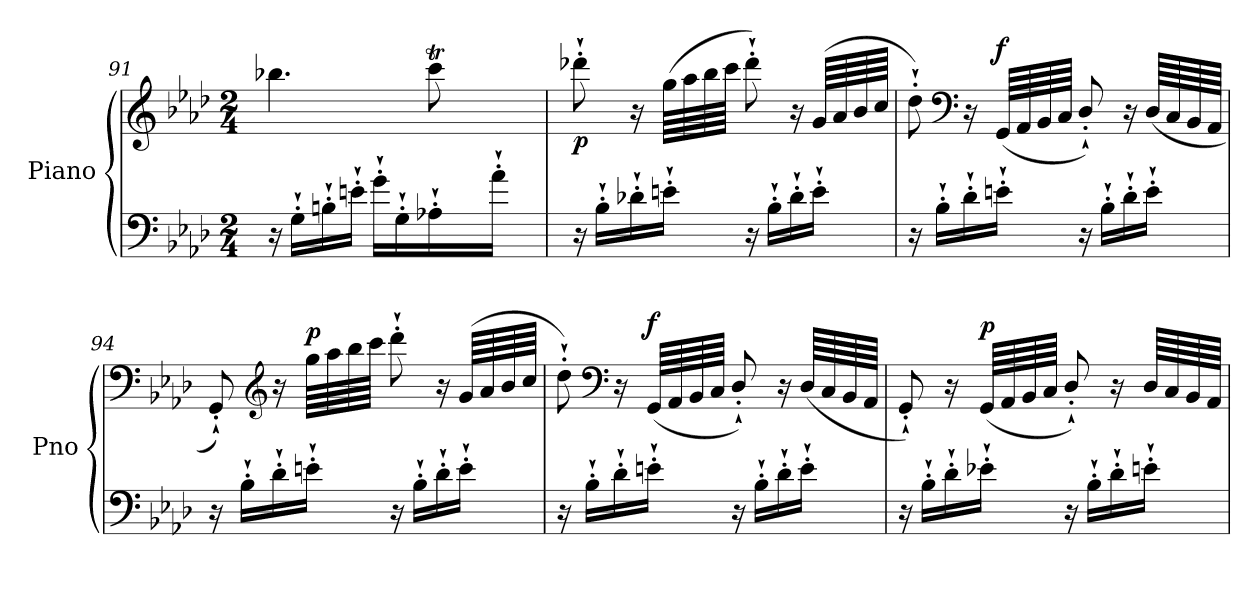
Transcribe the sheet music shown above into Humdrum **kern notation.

**kern	**kern	**dynam
*part1	*part1	*part1
*staff2	*staff1	*staff1/2
*I"Piano	*	*
*I'Pno	*	*
*clefF4	*clefG2	*
*k[b-e-a-d-]	*k[b-e-a-d-]	*
*M2/4	*M2/4	*
=91	=91	=91
*	*^	*
16r	4.bb-X\	4.ryy	.
16G`'\LL	.	.	.
16Bn`'\	.	.	.
16en`'\JJ	.	.	.
16g`'\LL	.	.	.
16G`'\	.	.	.
*	*	*Xtuplet	*
16A-X`'\	8ccct\	40ryy	.
.	.	40ddd-Xyy	.
.	.	40cccyy	.
16a-`'\JJ	.	.	.
.	.	40bb-yy	.
.	.	40cccyy	.
!!LO:LB:g=z
=92	=92	=92	=92
!	!	!	!LO:DY:b
*	*v	*v	*
16r	8ddd-X`'\	p
16B-`'\LL	.	.
16d-X`'\	16r	.
16en`'\JJ	(64gg\LLLL	.
.	64aa-\	.
.	64bb-\	.
.	64ccc\JJJJ	.
16r	8ddd-`'\)	.
16B-`'\LL	.	.
16d-`'\	16r	.
16e`'\JJ	(>64g/LLLL	.
.	64a-/	.
.	64b-/	.
.	64cc/JJJJ	.
!!LO:LB:g=z
=93	=93	=93
16r	8dd-`'\)	.
16B-`'\LL	.	.
*	*clefF4	*
16d-`'\	16r	.
!	!	!LO:DY:a
16en`'\JJ	(64GG/LLLL	f
.	64AA-/	.
.	64BB-/	.
.	64C/JJJJ	.
16r	8D-`'/)	.
16B-`'\LL	.	.
16d-`'\	16r	.
16e`'\JJ	(64D-/LLLL	.
.	64C/	.
.	64BB-/	.
.	64AA-/JJJJ	.
=94	=94	=94
16r	8GG`'/)	.
16B-`'\LL	.	.
*	*clefG2	*
16d-`'\	16r	.
!	!	!LO:DY:a
16en`'\JJ	64gg\LLLL	p
.	64aa-\	.
.	64bb-\	.
.	64ccc\JJJJ	.
16r	8ddd-`'\	.
16B-`'\LL	.	.
16d-`'\	16r	.
16e`'\JJ	(64g/LLLL	.
.	64a-/	.
.	64b-/	.
.	64cc/JJJJ	.
=95	=95	=95
16r	8dd-`'\)	.
16B-`'\LL	.	.
*	*clefF4	*
16d-`'\	16r	.
!	!	!LO:DY:a
16en`'\JJ	(64GG/LLLL	f
.	64AA-/	.
.	64BB-/	.
.	64C/JJJJ	.
16r	8D-`'/)	.
16B-`'\LL	.	.
16d-`'\	16r	.
16e`'\JJ	(64D-/LLLL	.
.	64C/	.
.	64BB-/	.
.	64AA-/JJJJ	.
!!LO:LB:g=z
=96	=96	=96
16r	8GG`'/)	.
16B-`'\LL	.	.
16d-`'\	16r	.
!	!	!LO:DY:a
16e-X`'\JJ	(64GG/LLLL	p
.	64AA-/	.
.	64BB-/	.
.	64C/JJJJ	.
16r	8D-`'/)	.
16B-`'\LL	.	.
16d-`'\	16r	.
16en`'\JJ	64D-/LLLL	.
.	64C/	.
.	64BB-/	.
.	64AA-/JJJJ	.
=	=	=
*-	*-	*-
